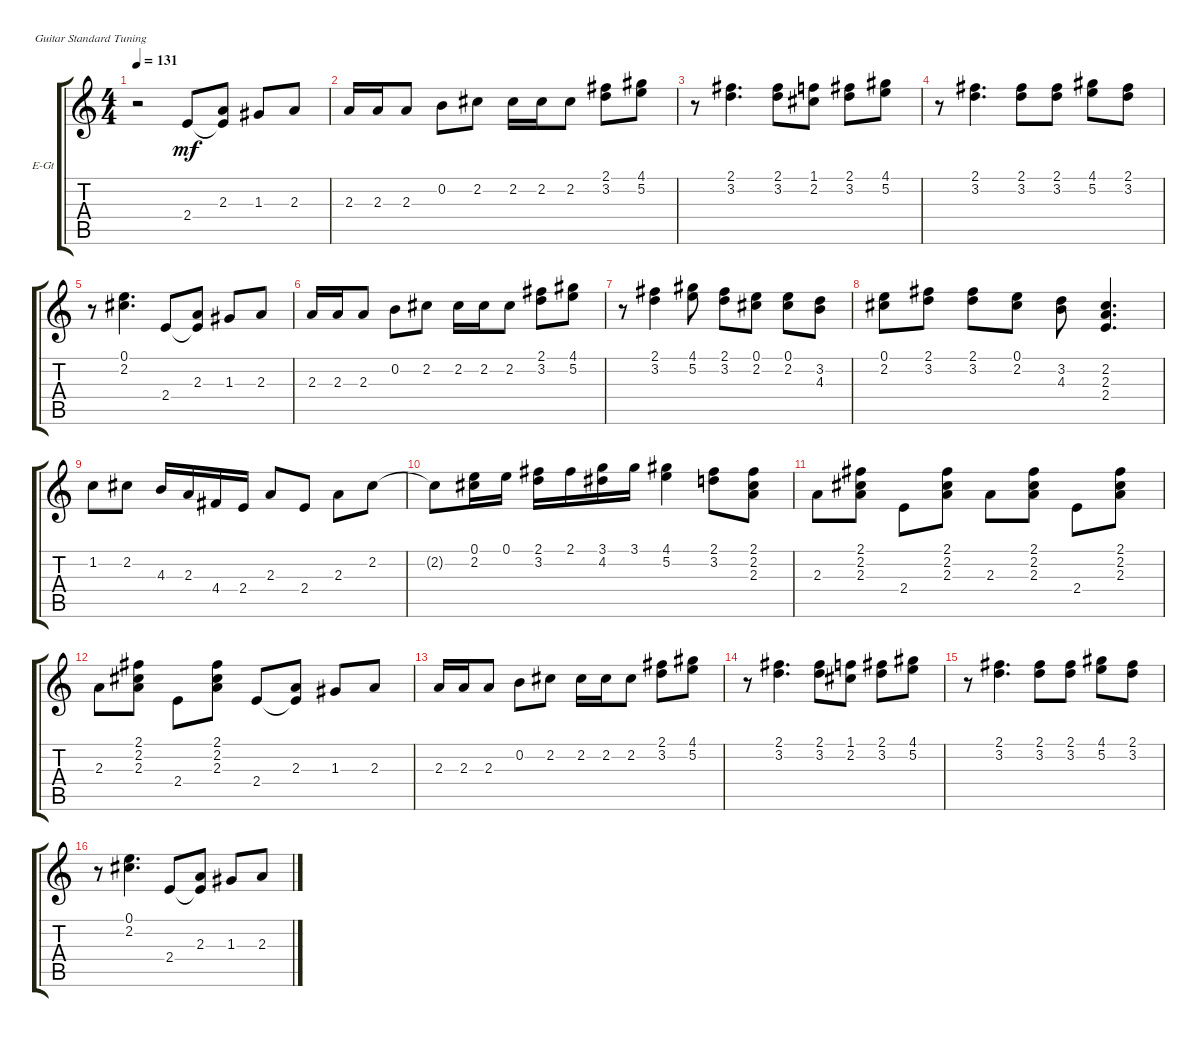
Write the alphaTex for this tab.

\bracketExtendMode groupsimilarinstruments
\firstSystemTrackNameOrientation horizontal
\otherSystemsTrackNameOrientation horizontal
\track ("Electric Guitar" "E-Gt") {instrument electricguitarclean}
\staff {score tabs}
\tuning (E4 B3 G3 D3 A2 E2)
\ts (4 4)
\tempo 131
\clef g2
\scale
0.485477
\ks c
r.2{dy mf instrument electricguitarclean} 2.4.8 (2.3 2.4{t}).8 1.3.8 2.3.8 |
\scale
0.257261 2.3.16 2.3.16 2.3.8 0.2.8 2.2.8 2.2.16 2.2.16 2.2.8 (2.1 3.2).8 (4.1 5.2).8 |
\scale
0.257261 r.8 (2.1 3.2).4{d} (2.1 3.2).8 (1.1 2.2).8 (2.1 3.2).8 (4.1 5.2).8 |
\scale
0.333333 r.8 (2.1 3.2).4{d} (2.1 3.2).8 (2.1 3.2).8 (4.1 5.2).8 (2.1 3.2).8 |
\scale
0.333333 r.8 (0.1 2.2).4{d} 2.4.8 (2.3 2.4{t}).8 1.3.8 2.3.8 |
\scale
0.333333 2.3.16 2.3.16 2.3.8 0.2.8 2.2.8 2.2.16 2.2.16 2.2.8 (2.1 3.2).8 (4.1 5.2).8 |
\scale
0.333333 r.8 (2.1 3.2).4 (4.1 5.2).8 (2.1 3.2).8 (0.1 2.2).8 (0.1 2.2).8 (3.2 4.3).8 |
\scale
0.333333 (0.1 2.2).8 (2.1 3.2).8 (2.1 3.2).8 (0.1 2.2).8 (3.2 4.3).8 (2.2 2.3 2.4).4{d} |
\scale
0.333333 1.2.8 2.2.8 4.3.16 2.3.16 4.4.16 2.4.16 2.3.8 2.4.8 2.3.8 2.2.8 |
\scale
0.333333 2.2{t}.8 (2.2 0.1).16 0.1.16 (3.2 2.1).16 2.1.16 (4.2 3.1).16 3.1.16 (5.2 4.1).4 (3.2 2.1).8 (2.2 2.3 2.1).8 |
\scale
0.333333 2.3.8 (2.1 2.2 2.3).8 2.4.8 (2.1 2.2 2.3).8 2.3.8 (2.1 2.2 2.3).8 2.4.8 (2.1 2.2 2.3).8 |
\scale
0.333333 2.3.8 (2.1 2.2 2.3).8 2.4.8 (2.1 2.2 2.3).8 2.4.8 (2.3 2.4{t}).8 1.3.8 2.3.8 |
\scale
0.333333 2.3.16 2.3.16 2.3.8 0.2.8 2.2.8 2.2.16 2.2.16 2.2.8 (2.1 3.2).8 (4.1 5.2).8 |
\scale
0.333333 r.8 (2.1 3.2).4{d} (2.1 3.2).8 (1.1 2.2).8 (2.1 3.2).8 (4.1 5.2).8 |
\scale
0.333333 r.8 (2.1 3.2).4{d} (2.1 3.2).8 (2.1 3.2).8 (4.1 5.2).8 (2.1 3.2).8 |
\scale
0.333333 r.8 (0.1 2.2).4{d} 2.4.8 (2.3 2.4{t}).8 1.3.8 2.3.8
